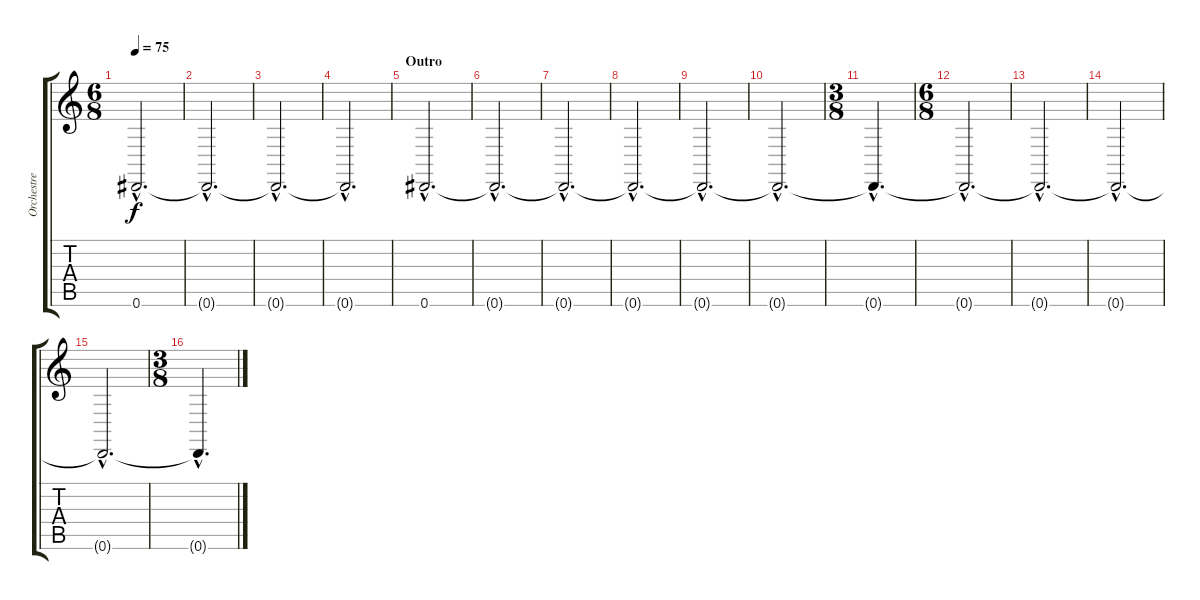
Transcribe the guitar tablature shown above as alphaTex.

\track ("Orchestre 2" "Orchestre ") {instrument stringensemble2}
\staff {score tabs}
\tuning (Eb4 Bb3 Gb3 Db3 Ab2 Eb2) {hide}
\ts (6 8)
\tempo 75
\clef g2
\ks c
0.6{hac t}.2{d dy f} |
0.6{hac t}.2{d} |
0.6{hac t}.2{d} |
0.6{hac t}.2{d} |
\section ("" "Outro")
0.6{hac}.2{d} |
0.6{hac t}.2{d} |
0.6{hac t}.2{d} |
0.6{hac t}.2{d} |
0.6{hac t}.2{d} |
0.6{hac t}.2{d} |
\ts (3 8)
0.6{hac t}.4{d} |
\ts (6 8)
0.6{hac t}.2{d} |
0.6{hac t}.2{d} |
0.6{hac t}.2{d} |
0.6{hac t}.2{d} |
\ts (3 8)
0.6{hac t}.4{d}
